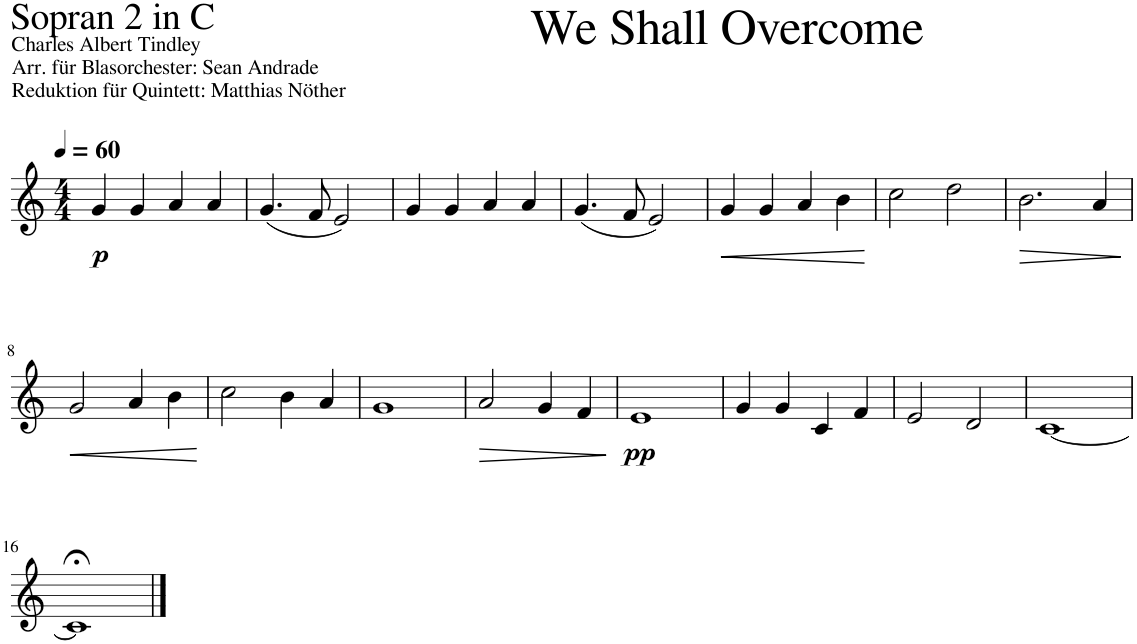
**kern	**dynam
*part1	*part1
*staff1	*staff1
*I"Sopran 2 (Trp, Klar, Alt-Sax usw.)	*
*I'Sopr. 2	*
*clefG2	*
*ITrd1c2	*
*k[]	*
*M4/4	*
*MM60	*
=1	=1
!	!LO:DY:b
4g/	p
4g/	.
4a/	.
4a/	.
=2	=2
(4.g/	.
8f/	.
2e/)	.
=3	=3
4g/	.
4g/	.
4a/	.
4a/	.
=4	=4
(4.g/	.
8f/	.
2e/)	.
=5	=5
!	!LO:HP:b
4g/	<
4g/	.
4a/	.
4b\	.
.	[
=6	=6
2cc\	.
2dd\	.
=7	=7
!	!LO:HP:b
2.b\	>
4a/	.
.	]
!!LO:LB:g=z
=8	=8
!	!LO:HP:b
2g/	<
4a/	.
4b\	.
.	[
=9	=9
2cc\	.
4b\	.
4a/	.
=10	=10
1g	.
=11	=11
!	!LO:HP:b
2a/	>
4g/	.
4f/	.
.	]
=12	=12
!	!LO:DY:b
1e	pp
=13	=13
4g/	.
4g/	.
4c/	.
4f/	.
=14	=14
2e/	.
2d/	.
=15	=15
[1c	.
!!LO:LB:g=z
=16	=16
1c;<]	.
==	==
*-	*-
